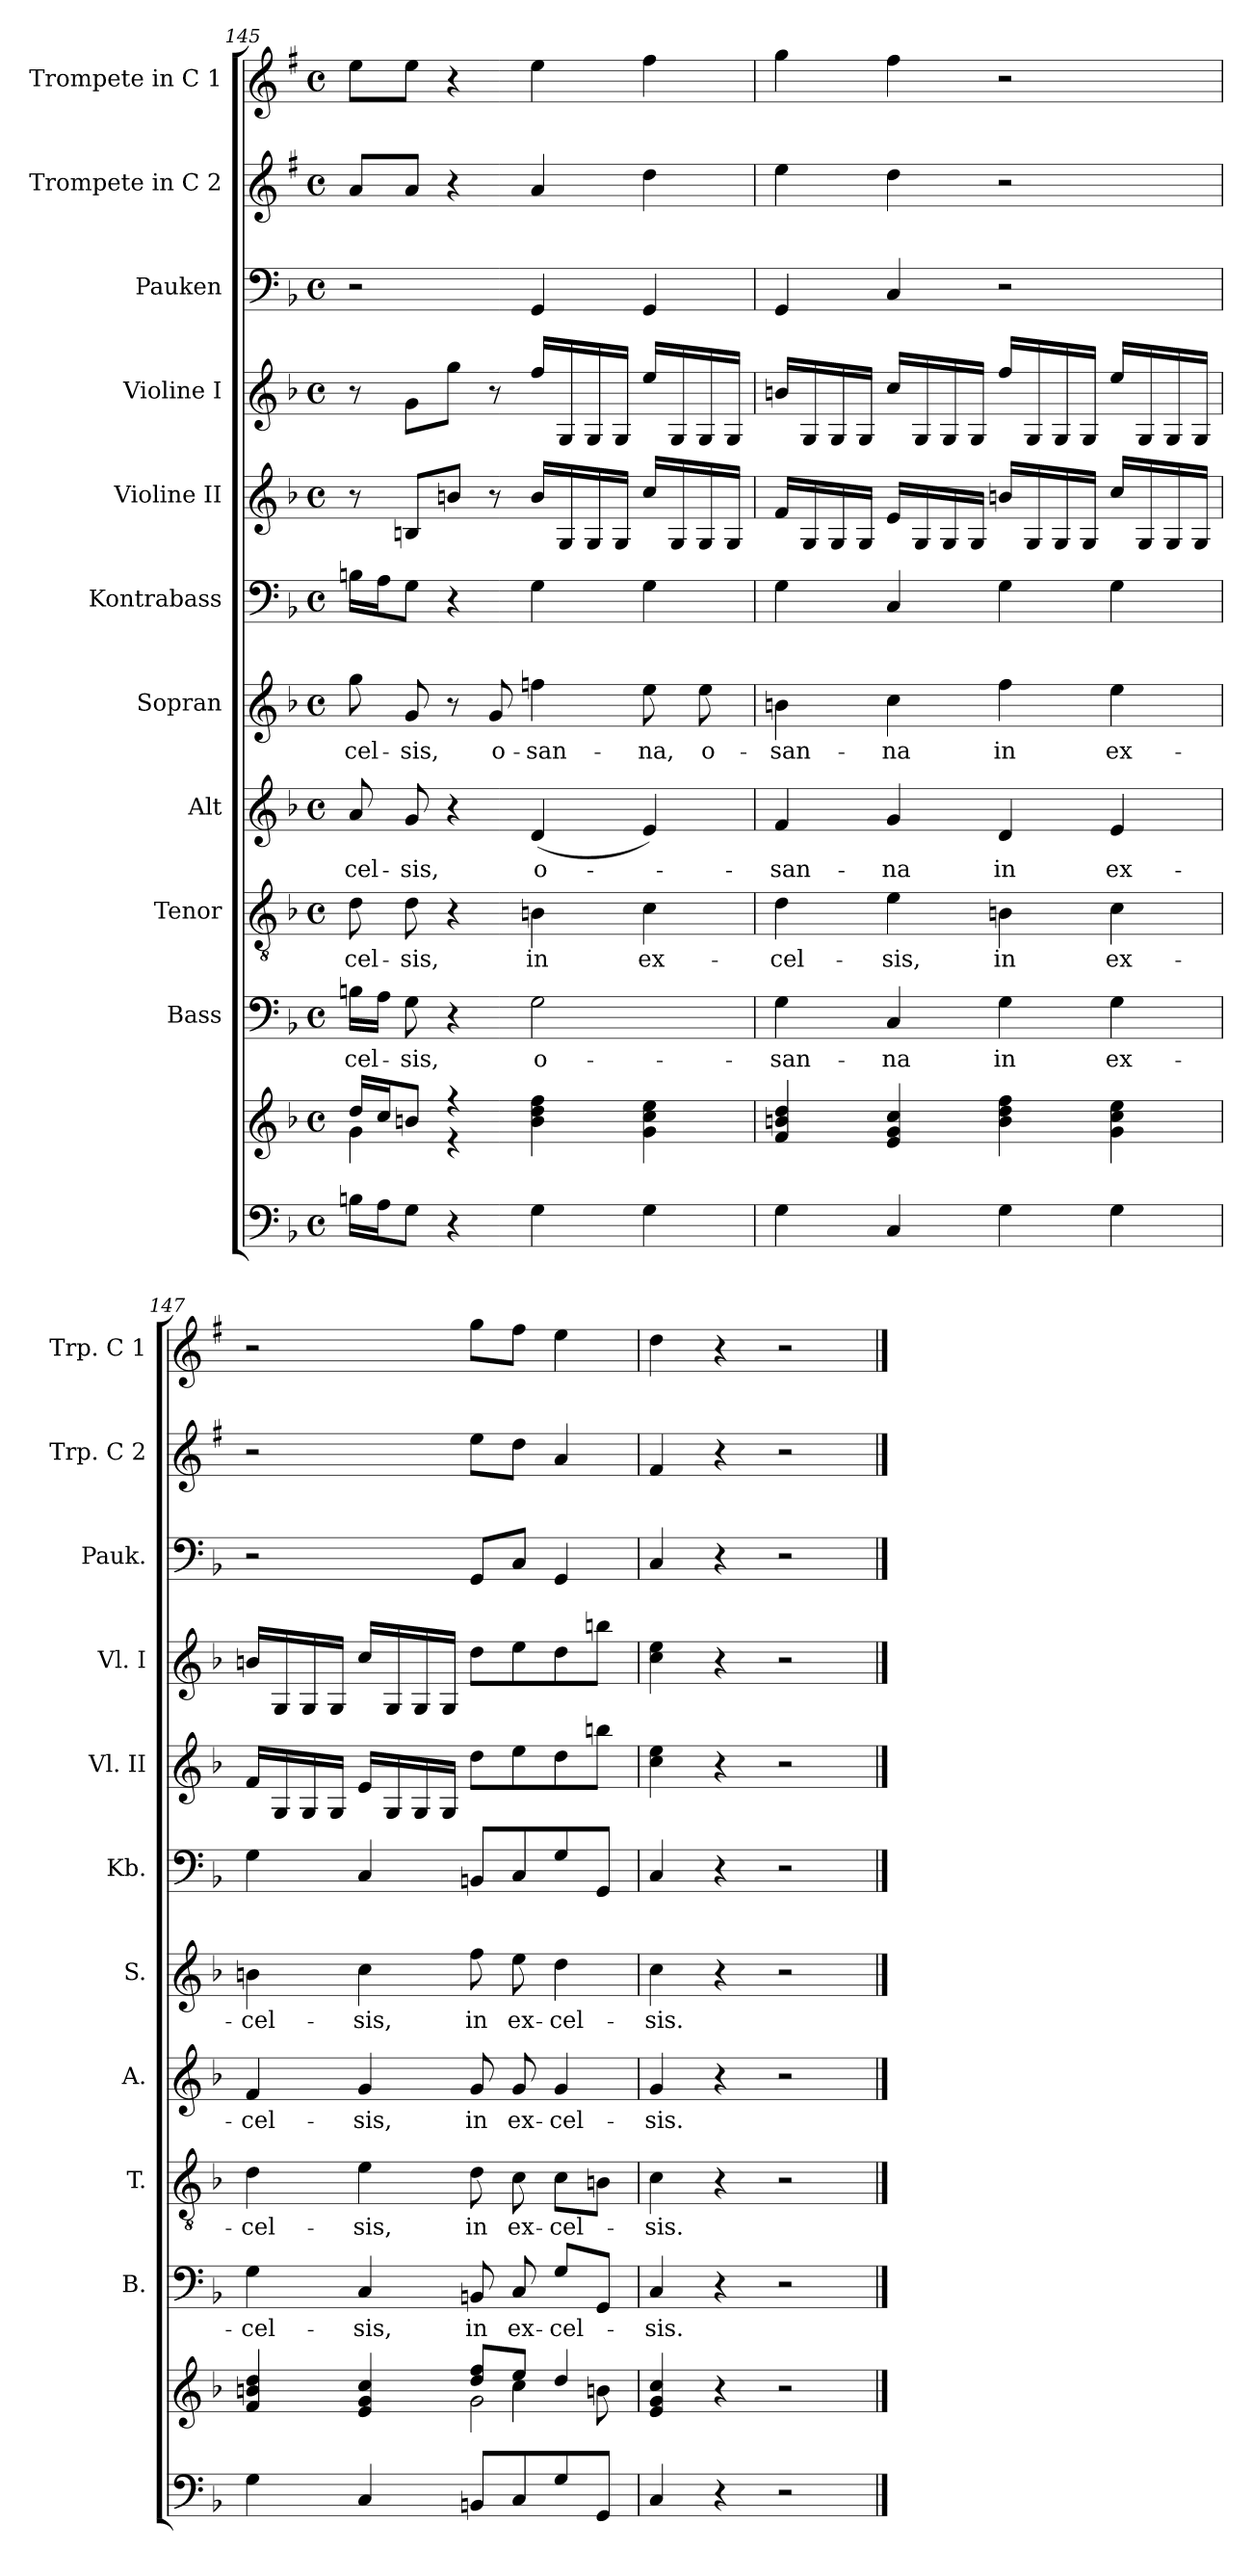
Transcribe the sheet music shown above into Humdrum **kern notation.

**kern	**kern	**kern	**text	**kern	**text	**kern	**text	**kern	**text	**kern	**kern	**kern	**kern	**kern	**kern
*part11	*part11	*part10	*part10	*part9	*part9	*part8	*part8	*part7	*part7	*part6	*part5	*part4	*part3	*part2	*part1
*staff12	*staff11	*staff10	*staff10	*staff9	*staff9	*staff8	*staff8	*staff7	*staff7	*staff6	*staff5	*staff4	*staff3	*staff2	*staff1
*	*	*I"Bass	*	*I"Tenor	*	*I"Alt	*	*I"Sopran	*	*I"Kontrabass	*I"Violine II	*I"Violine I	*I"Pauken	*I"Trompete in C 2	*I"Trompete in C 1
*	*	*I'B.	*	*I'T.	*	*I'A.	*	*I'S.	*	*I'Kb.	*I'Vl. II	*I'Vl. I	*I'Pauk.	*I'Trp. C 2	*I'Trp. C 1
*clefF4	*clefG2	*clefF4	*	*clefGv2	*	*clefG2	*	*clefG2	*	*clefF4	*clefG2	*clefG2	*clefF4	*clefG2	*clefG2
*	*	*	*	*	*	*	*	*	*	*ITrd7c12	*	*	*	*ITrd1c2	*ITrd1c2
*k[b-]	*k[b-]	*k[b-]	*	*k[b-]	*	*k[b-]	*	*k[b-]	*	*k[b-]	*k[b-]	*k[b-]	*k[b-]	*k[b-]	*k[b-]
*F:	*F:	*F:	*	*F:	*	*F:	*	*F:	*	*F:	*F:	*F:	*F:	*F:	*F:
*M4/4	*M4/4	*M4/4	*	*M4/4	*	*M4/4	*	*M4/4	*	*M4/4	*M4/4	*M4/4	*M4/4	*M4/4	*M4/4
*met(c)	*met(c)	*met(c)	*	*met(c)	*	*met(c)	*	*met(c)	*	*met(c)	*met(c)	*met(c)	*met(c)	*met(c)	*met(c)
=145	=145	=145	=145	=145	=145	=145	=145	=145	=145	=145	=145	=145	=145	=145	=145
*	*^	*	*	*	*	*	*	*	*	*	*	*	*	*	*
!	!	!	!	!LO:LY:b	!	!LO:LY:b	!	!LO:LY:b	!	!LO:LY:b	!	!	!	!	!	!
16Bn\LL	16dd/LL	4g\	16Bn\LL	-cel-	8d\	-cel-	8a/	-cel-	8gg\	-cel-	16BBn\LL	8r	8r	2r	8g/L	8dd\L
16A\J	16cc/J	.	16A\JJ	.	.	.	.	.	.	.	16AA\J	.	.	.	.	.
!	!	!	!	!LO:LY:b	!	!LO:LY:b	!	!LO:LY:b	!	!LO:LY:b	!	!	!	!	!	!
8G\J	8bn/J	.	8G\	-sis,	8d\	-sis,	8g/	-sis,	8g/	-sis,	8GG\J	8Bn/L	8g\L	.	8g/J	8dd\J
4r	4r	4r	4r	.	4r	.	4r	.	8r	.	4r	8bn/J	8gg\J	.	4r	4r
!	!	!	!	!	!	!	!	!	!	!LO:LY:b	!	!	!	!	!	!
.	.	.	.	.	.	.	.	.	8g/	o-	.	8r	8r	.	.	.
!	!	!	!	!LO:LY:b	!	!LO:LY:b	!	!LO:LY:b	!	!LO:LY:b	!	!	!	!	!	!
4G\	4b\ 4dd\ 4ff\	2ryy	2G\	o-	4Bn\	in	(<4d/	o-	4ffn\	-san-	4GG\	16b/LL	16ff/LL	4GG/	4g/	4dd\
.	.	.	.	.	.	.	.	.	.	.	.	16G/	16G/	.	.	.
.	.	.	.	.	.	.	.	.	.	.	.	16G/	16G/	.	.	.
.	.	.	.	.	.	.	.	.	.	.	.	16G/JJ	16G/JJ	.	.	.
!	!	!	!	!	!	!LO:LY:b	!	!	!	!LO:LY:b	!	!	!	!	!	!
4G\	4g\ 4cc\ 4ee\	.	.	.	4c\	ex-	4e/)	.	8ee\	-na,	4GG\	16cc/LL	16ee/LL	4GG/	4cc\	4ee\
.	.	.	.	.	.	.	.	.	.	.	.	16G/	16G/	.	.	.
!	!	!	!	!	!	!	!	!	!	!LO:LY:b	!	!	!	!	!	!
.	.	.	.	.	.	.	.	.	8ee\	o-	.	16G/	16G/	.	.	.
.	.	.	.	.	.	.	.	.	.	.	.	16G/JJ	16G/JJ	.	.	.
*	*v	*v	*	*	*	*	*	*	*	*	*	*	*	*	*	*
!!LO:PB:g=z
=146	=146	=146	=146	=146	=146	=146	=146	=146	=146	=146	=146	=146	=146	=146	=146
!	!	!	!LO:LY:b	!	!LO:LY:b	!	!LO:LY:b	!	!LO:LY:b	!	!	!	!	!	!
4G\	4f/ 4bn/ 4dd/	4G\	-san-	4d\	-cel-	4f/	-san-	4bn\	-san-	4GG\	16f/LL	16bn/LL	4GG/	4dd\	4ff\
.	.	.	.	.	.	.	.	.	.	.	16G/	16G/	.	.	.
.	.	.	.	.	.	.	.	.	.	.	16G/	16G/	.	.	.
.	.	.	.	.	.	.	.	.	.	.	16G/JJ	16G/JJ	.	.	.
!	!	!	!LO:LY:b	!	!LO:LY:b	!	!LO:LY:b	!	!LO:LY:b	!	!	!	!	!	!
4C/	4e/ 4g/ 4cc/	4C/	-na	4e\	-sis,	4g/	-na	4cc\	-na	4CC/	16e/LL	16cc/LL	4C/	4cc\	4ee\
.	.	.	.	.	.	.	.	.	.	.	16G/	16G/	.	.	.
.	.	.	.	.	.	.	.	.	.	.	16G/	16G/	.	.	.
.	.	.	.	.	.	.	.	.	.	.	16G/JJ	16G/JJ	.	.	.
!	!	!	!LO:LY:b	!	!LO:LY:b	!	!LO:LY:b	!	!LO:LY:b	!	!	!	!	!	!
4G\	4b\ 4dd\ 4ff\	4G\	in	4Bn\	in	4d/	in	4ff\	in	4GG\	16bn/LL	16ff/LL	2r	2r	2r
.	.	.	.	.	.	.	.	.	.	.	16G/	16G/	.	.	.
.	.	.	.	.	.	.	.	.	.	.	16G/	16G/	.	.	.
.	.	.	.	.	.	.	.	.	.	.	16G/JJ	16G/JJ	.	.	.
!	!	!	!LO:LY:b	!	!LO:LY:b	!	!LO:LY:b	!	!LO:LY:b	!	!	!	!	!	!
4G\	4g\ 4cc\ 4ee\	4G\	ex-	4c\	ex-	4e/	ex-	4ee\	ex-	4GG\	16cc/LL	16ee/LL	.	.	.
.	.	.	.	.	.	.	.	.	.	.	16G/	16G/	.	.	.
.	.	.	.	.	.	.	.	.	.	.	16G/	16G/	.	.	.
.	.	.	.	.	.	.	.	.	.	.	16G/JJ	16G/JJ	.	.	.
=147	=147	=147	=147	=147	=147	=147	=147	=147	=147	=147	=147	=147	=147	=147	=147
*	*^	*	*	*	*	*	*	*	*	*	*	*	*	*	*
*	*	*^	*	*	*	*	*	*	*	*	*	*	*	*	*	*
!	!	!	!	!	!LO:LY:b	!	!LO:LY:b	!	!LO:LY:b	!	!LO:LY:b	!	!	!	!	!	!
4G\	4f/ 4bn/ 4dd/	2ryy	2ryy	4G\	-cel-	4d\	-cel-	4f/	-cel-	4bn\	-cel-	4GG\	16f/LL	16bn/LL	2r	2r	2r
.	.	.	.	.	.	.	.	.	.	.	.	.	16G/	16G/	.	.	.
.	.	.	.	.	.	.	.	.	.	.	.	.	16G/	16G/	.	.	.
.	.	.	.	.	.	.	.	.	.	.	.	.	16G/JJ	16G/JJ	.	.	.
!	!	!	!	!	!LO:LY:b	!	!LO:LY:b	!	!LO:LY:b	!	!LO:LY:b	!	!	!	!	!	!
4C/	4e/ 4g/ 4cc/	.	.	4C/	-sis,	4e\	-sis,	4g/	-sis,	4cc\	-sis,	4CC/	16e/LL	16cc/LL	.	.	.
.	.	.	.	.	.	.	.	.	.	.	.	.	16G/	16G/	.	.	.
.	.	.	.	.	.	.	.	.	.	.	.	.	16G/	16G/	.	.	.
.	.	.	.	.	.	.	.	.	.	.	.	.	16G/JJ	16G/JJ	.	.	.
!	!	!	!	!	!LO:LY:b	!	!LO:LY:b	!	!LO:LY:b	!	!LO:LY:b	!	!	!	!	!	!
8BBn/L	8dd/ 8ff/L	8ryy	2g\	8BBn/	in	8d\	in	8g/	in	8ff\	in	8BBBn/L	8dd\L	8dd\L	8GG/L	8dd\L	8ff\L
!	!	!	!	!	!LO:LY:b	!	!LO:LY:b	!	!LO:LY:b	!	!LO:LY:b	!	!	!	!	!	!
8C/	8ee/J	4cc\	.	8C/	ex-	8c\	ex-	8g/	ex-	8ee\	ex-	8CC/	8ee\	8ee\	8C/J	8cc\J	8ee\J
!	!	!	!	!	!LO:LY:b	!	!LO:LY:b	!	!LO:LY:b	!	!LO:LY:b	!	!	!	!	!	!
8G/	4dd/	.	.	8G/L	-cel-	8c\L	-cel-	4g/	-cel-	4dd\	-cel-	8GG/	8dd\	8dd\	4GG/	4g/	4dd\
8GG/J	.	8bn\	.	8GG/J	.	8Bn\J	.	.	.	.	.	8GGG/J	8bbn\J	8bbn\J	.	.	.
*	*	*v	*v	*	*	*	*	*	*	*	*	*	*	*	*	*	*
=148	=148	=148	=148	=148	=148	=148	=148	=148	=148	=148	=148	=148	=148	=148	=148	=148
!	!	!	!	!LO:LY:b	!	!LO:LY:b	!	!LO:LY:b	!	!LO:LY:b	!	!	!	!	!	!
*	*v	*v	*	*	*	*	*	*	*	*	*	*	*	*	*	*
4C/	4e/ 4g/ 4cc/	4C/	-sis.	4c\	-sis.	4g/	-sis.	4cc\	-sis.	4CC/	4cc\ 4ee\	4cc\ 4ee\	4C/	4e/	4cc\
4r	4r	4r	.	4r	.	4r	.	4r	.	4r	4r	4r	4r	4r	4r
2r	2r	2r	.	2r	.	2r	.	2r	.	2r	2r	2r	2r	2r	2r
==	==	==	==	==	==	==	==	==	==	==	==	==	==	==	==
*-	*-	*-	*-	*-	*-	*-	*-	*-	*-	*-	*-	*-	*-	*-	*-
